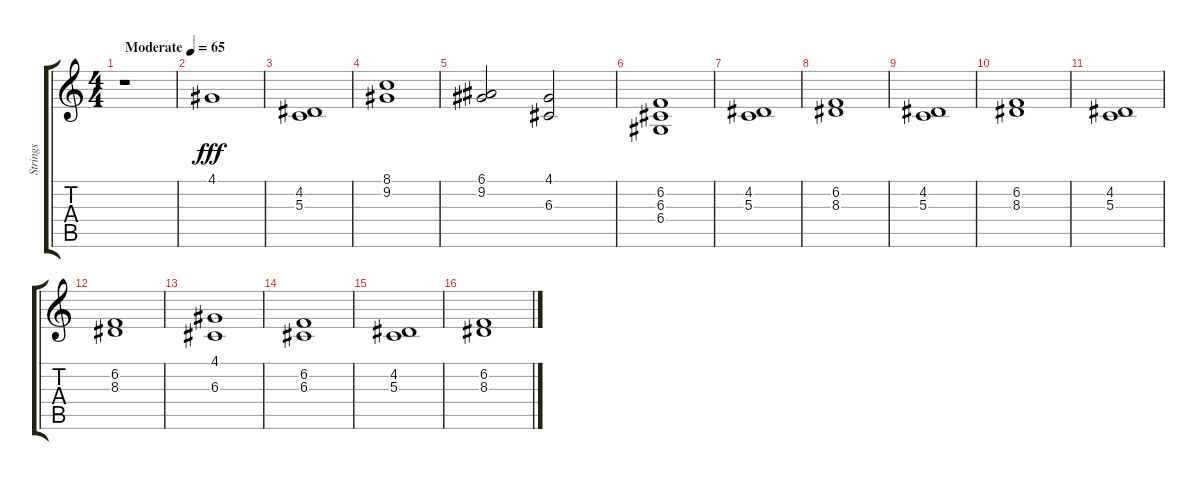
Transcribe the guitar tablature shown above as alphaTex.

\track ("Strings" "Strings") {instrument stringensemble2}
\staff {score tabs}
\tuning (E4 B3 G3 D3 A2 E2) {hide}
\ts (4 4)
\tempo (65 "Moderate")
\clef g2
\ks c
r.1{dy fff instrument stringensemble2} |
4.1.1 |
(4.2 5.3).1 |
(8.1 9.2).1 |
(6.1 9.2).2 (4.1 6.3).2 |
(6.2 6.3 6.4).1 |
(4.2 5.3).1 |
(6.2 8.3).1 |
(4.2 5.3).1 |
(6.2 8.3).1 |
(4.2 5.3).1 |
(6.2 8.3).1 |
(4.1 6.3).1 |
(6.2 6.3).1 |
(4.2 5.3).1 |
(6.2 8.3).1
